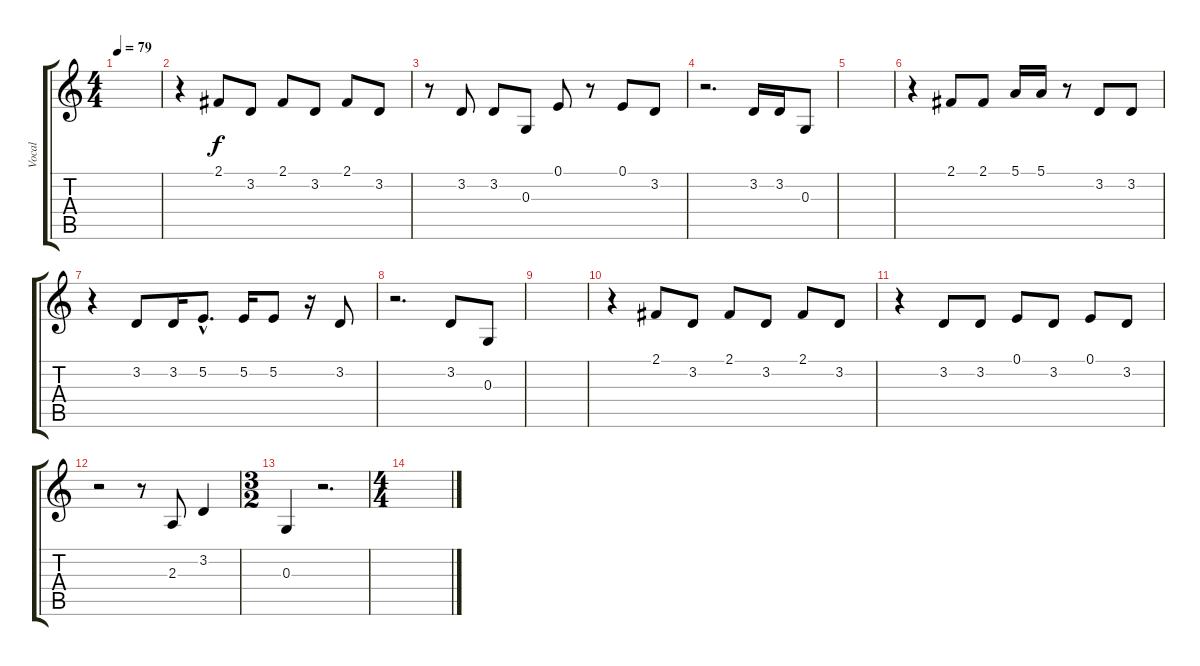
\track ("Vocal" "Vocal") {instrument vibraphone}
\staff {score tabs}
\tuning (E4 B3 G3 D3 A2 E2) {hide}
\ts (4 4)
\tempo 79
\clef g2
\ks c
|
r.4 2.1.8 3.2.8 2.1.8 3.2.8 2.1.8 3.2.8 |
r.8 3.2.8 3.2.8 0.3.8 0.1.8 r.8 0.1.8 3.2.8 |
r.2{d} 3.2.16 3.2.16 0.3.8 |
|
r.4 2.1.8 2.1.8 5.1.16 5.1.16 r.8 3.2.8 3.2.8 |
r.4 3.2.8 3.2.16 5.2{hac}.8{d} 5.2.16 5.2.8 r.16 3.2.8 |
r.2{d} 3.2.8 0.3.8 |
|
r.4 2.1.8 3.2.8 2.1.8 3.2.8 2.1.8 3.2.8 |
r.4 3.2.8 3.2.8 0.1.8 3.2.8 0.1.8 3.2.8 |
r.2 r.8 2.3.8 3.2.4 |
\ts (3 2)
0.3.4 r.2{d} |
\ts (4 4)
